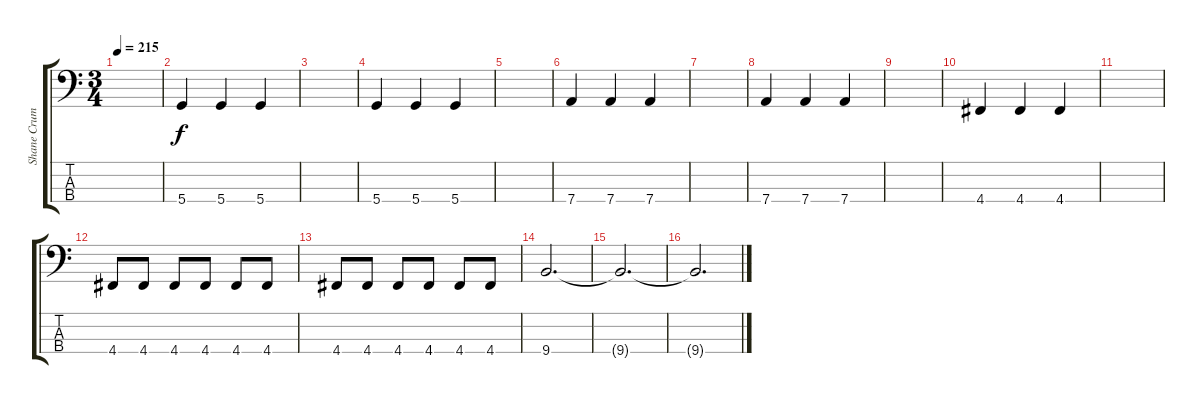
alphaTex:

\track ("Shane Crump - Bass" "Shane Crum") {instrument electricbassfinger}
\staff {score tabs}
\tuning (G2 D2 A1 D1) {hide}
\ts (3 4)
\tempo 215
\clef f4
\ks c
|
5.4.4 5.4.4 5.4.4 |
|
5.4.4 5.4.4 5.4.4 |
|
7.4.4 7.4.4 7.4.4 |
|
7.4.4 7.4.4 7.4.4 |
|
4.4.4 4.4.4 4.4.4 |
|
4.4.8 4.4.8 4.4.8 4.4.8 4.4.8 4.4.8 |
4.4.8 4.4.8 4.4.8 4.4.8 4.4.8 4.4.8 |
9.4.2{d} |
9.4{t}.2{d} |
9.4{t}.2{d}
